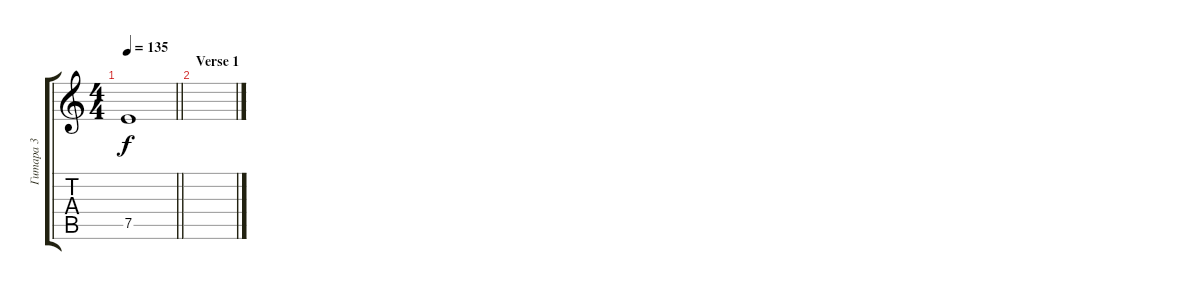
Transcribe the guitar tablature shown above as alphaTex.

\track ("Гитара 3" "Гитара 3") {instrument distortionguitar}
\staff {score tabs}
\tuning (E4 B3 G3 D3 A2 E2) {hide}
\ts (4 4)
\tempo 135
\clef g2
\barLineRight lightlight
\ks c
7.5{t}.1{dy f} |
\section ("" "Verse 1")
